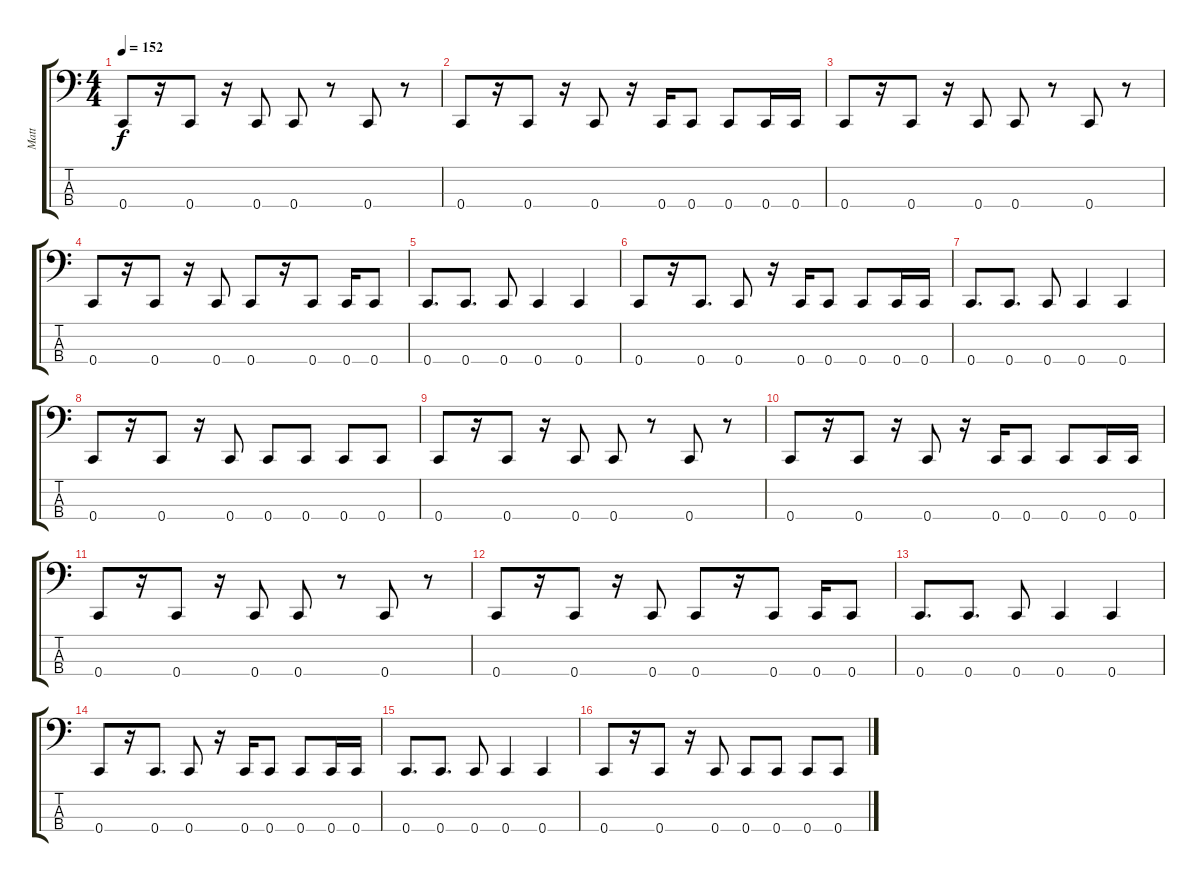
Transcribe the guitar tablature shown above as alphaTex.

\track ("Matt" "Matt") {instrument electricbasspick}
\staff {score tabs}
\tuning (F2 C2 G1 C1) {hide}
\ts (4 4)
\tempo 152
\clef f4
\ks c
0.4.8{dy f} r.16 0.4.8 r.16 0.4.8 0.4.8 r.8 0.4.8 r.8 |
0.4.8 r.16 0.4.8 r.16 0.4.8 r.16 0.4.16 0.4.8 0.4.8 0.4.16 0.4.16 |
0.4.8 r.16 0.4.8 r.16 0.4.8 0.4.8 r.8 0.4.8 r.8 |
0.4.8 r.16 0.4.8 r.16 0.4.8 0.4.8 r.16 0.4.8 0.4.16 0.4.8 |
0.4.8{d} 0.4.8{d} 0.4.8 0.4.4 0.4.4 |
0.4.8 r.16 0.4.8{d} 0.4.8 r.16 0.4.16 0.4.8 0.4.8 0.4.16 0.4.16 |
0.4.8{d} 0.4.8{d} 0.4.8 0.4.4 0.4.4 |
0.4.8 r.16 0.4.8 r.16 0.4.8 0.4.8 0.4.8 0.4.8 0.4.8 |
0.4.8 r.16 0.4.8 r.16 0.4.8 0.4.8 r.8 0.4.8 r.8 |
0.4.8 r.16 0.4.8 r.16 0.4.8 r.16 0.4.16 0.4.8 0.4.8 0.4.16 0.4.16 |
0.4.8 r.16 0.4.8 r.16 0.4.8 0.4.8 r.8 0.4.8 r.8 |
0.4.8 r.16 0.4.8 r.16 0.4.8 0.4.8 r.16 0.4.8 0.4.16 0.4.8 |
0.4.8{d} 0.4.8{d} 0.4.8 0.4.4 0.4.4 |
0.4.8 r.16 0.4.8{d} 0.4.8 r.16 0.4.16 0.4.8 0.4.8 0.4.16 0.4.16 |
0.4.8{d} 0.4.8{d} 0.4.8 0.4.4 0.4.4 |
0.4.8 r.16 0.4.8 r.16 0.4.8 0.4.8 0.4.8 0.4.8 0.4.8
